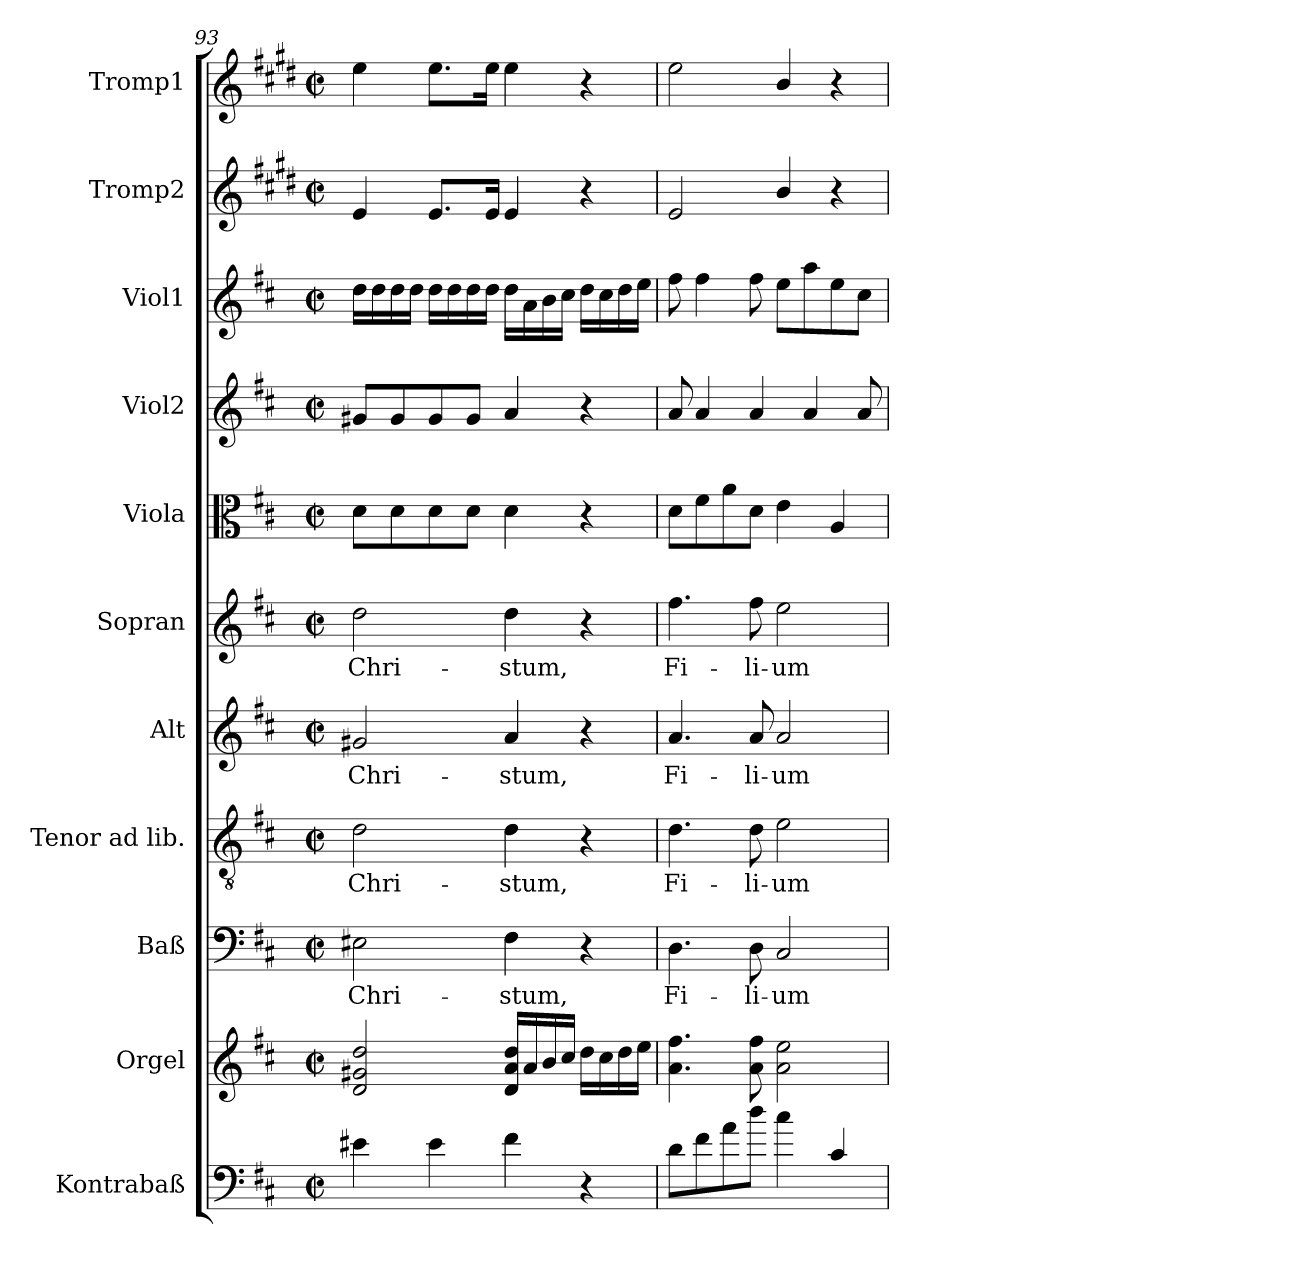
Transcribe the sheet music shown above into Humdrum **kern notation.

**kern	**kern	**kern	**text	**kern	**text	**kern	**text	**kern	**text	**kern	**kern	**kern	**kern	**kern
*part11	*part10	*part9	*part9	*part8	*part8	*part7	*part7	*part6	*part6	*part5	*part4	*part3	*part2	*part1
*staff11	*staff10	*staff9	*staff9	*staff8	*staff8	*staff7	*staff7	*staff6	*staff6	*staff5	*staff4	*staff3	*staff2	*staff1
*I"Kontrabaß	*I"Orgel	*I"Baß	*	*I"Tenor ad lib.	*	*I"Alt	*	*I"Sopran	*	*I"Viola	*I"Viol2	*I"Viol1	*I"Tromp2	*I"Tromp1
*	*	*	*	*	*	*	*	*	*	*I'Vla	*	*	*	*
!!LO:PB:g=z
*clefF4	*clefG2	*clefF4	*	*clefGv2	*	*clefG2	*	*clefG2	*	*clefC3	*clefG2	*clefG2	*clefG2	*clefG2
*ITrd7c12	*	*	*	*	*	*	*	*	*	*	*	*	*ITrd1c2	*ITrd1c2
*k[f#c#]	*k[f#c#]	*k[f#c#]	*	*k[f#c#]	*	*k[f#c#]	*	*k[f#c#]	*	*k[f#c#]	*k[f#c#]	*k[f#c#]	*k[f#c#]	*k[f#c#]
*D:	*D:	*D:	*	*D:	*	*D:	*	*D:	*	*D:	*D:	*D:	*D:	*D:
*M2/2	*M2/2	*M2/2	*	*M2/2	*	*M2/2	*	*M2/2	*	*M2/2	*M2/2	*M2/2	*M2/2	*M2/2
*met(c|)	*met(c|)	*met(c|)	*	*met(c|)	*	*met(c|)	*	*met(c|)	*	*met(c|)	*met(c|)	*met(c|)	*met(c|)	*met(c|)
=93	=93	=93	=93	=93	=93	=93	=93	=93	=93	=93	=93	=93	=93	=93
!	!	!	!LO:LY:b	!	!LO:LY:b	!	!LO:LY:b	!	!LO:LY:b	!	!	!	!	!
4E#X\	2d/ 2g#X/ 2dd/	2E#X\	Chri-	2d\	Chri-	2g#X/	Chri-	2dd\	Chri-	8d\L	8g#X/L	16dd\LL	4d/	4dd\
.	.	.	.	.	.	.	.	.	.	.	.	16dd\	.	.
.	.	.	.	.	.	.	.	.	.	8d\	8g#/	16dd\	.	.
.	.	.	.	.	.	.	.	.	.	.	.	16dd\JJ	.	.
4E#\	.	.	.	.	.	.	.	.	.	8d\	8g#/	16dd\LL	8.d/L	8.dd\L
.	.	.	.	.	.	.	.	.	.	.	.	16dd\	.	.
.	.	.	.	.	.	.	.	.	.	8d\J	8g#/J	16dd\	.	.
.	.	.	.	.	.	.	.	.	.	.	.	16dd\JJ	16d/Jk	16dd\Jk
!	!	!	!LO:LY:b	!	!LO:LY:b	!	!LO:LY:b	!	!LO:LY:b	!	!	!	!	!
4F#\	16d/ 16a/ 16dd/LL	4F#\	-stum,	4d\	-stum,	4a/	-stum,	4dd\	-stum,	4d\	4a/	16dd\LL	4d/	4dd\
.	16a/	.	.	.	.	.	.	.	.	.	.	16a\	.	.
.	16b/	.	.	.	.	.	.	.	.	.	.	16b\	.	.
.	16cc#/JJ	.	.	.	.	.	.	.	.	.	.	16cc#\JJ	.	.
4r	16dd\LL	4r	.	4r	.	4r	.	4r	.	4r	4r	16dd\LL	4r	4r
.	16cc#\	.	.	.	.	.	.	.	.	.	.	16cc#\	.	.
.	16dd\	.	.	.	.	.	.	.	.	.	.	16dd\	.	.
.	16ee\JJ	.	.	.	.	.	.	.	.	.	.	16ee\JJ	.	.
=94	=94	=94	=94	=94	=94	=94	=94	=94	=94	=94	=94	=94	=94	=94
!	!	!	!LO:LY:b	!	!LO:LY:b	!	!LO:LY:b	!	!LO:LY:b	!	!	!	!	!
8D\L	4.a\ 4.ff#\	4.D\	Fi-	4.d\	Fi-	4.a/	Fi-	4.ff#\	Fi-	8d\L	8a/	8ff#\	2d/	2dd\
8F#\	.	.	.	.	.	.	.	.	.	8f#\	4a/	4ff#\	.	.
8A\	.	.	.	.	.	.	.	.	.	8a\	.	.	.	.
!	!	!	!LO:LY:b	!	!LO:LY:b	!	!LO:LY:b	!	!LO:LY:b	!	!	!	!	!
8d\J	8a\ 8ff#\	8D\	-li-	8d\	-li-	8a/	-li-	8ff#\	-li-	8d\J	4a/	8ff#\	.	.
!	!	!	!LO:LY:b	!	!LO:LY:b	!	!LO:LY:b	!	!LO:LY:b	!	!	!	!	!
4c#\	2a\ 2ee\	2C#/	-um	2e\	-um	2a/	-um	2ee\	-um	4e\	.	8ee\L	4a/	4a/
.	.	.	.	.	.	.	.	.	.	.	4a/	8aa\	.	.
4C#/	.	.	.	.	.	.	.	.	.	4A/	.	8ee\	4r	4r
.	.	.	.	.	.	.	.	.	.	.	8a/	8cc#\J	.	.
=	=	=	=	=	=	=	=	=	=	=	=	=	=	=
*-	*-	*-	*-	*-	*-	*-	*-	*-	*-	*-	*-	*-	*-	*-
